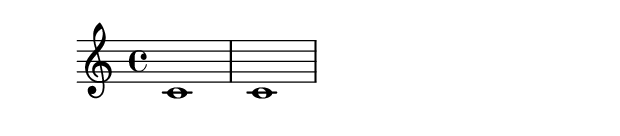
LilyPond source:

\version "2.14.0"

\header {
  texidoc = "The number of pages in a score can be forced by setting
@code{page-count} in the (book-level) paper block."
}

#(set-default-paper-size "a6")

\book {
  \paper { page-count = 2}
  \score { {c'1 c'1} }
}